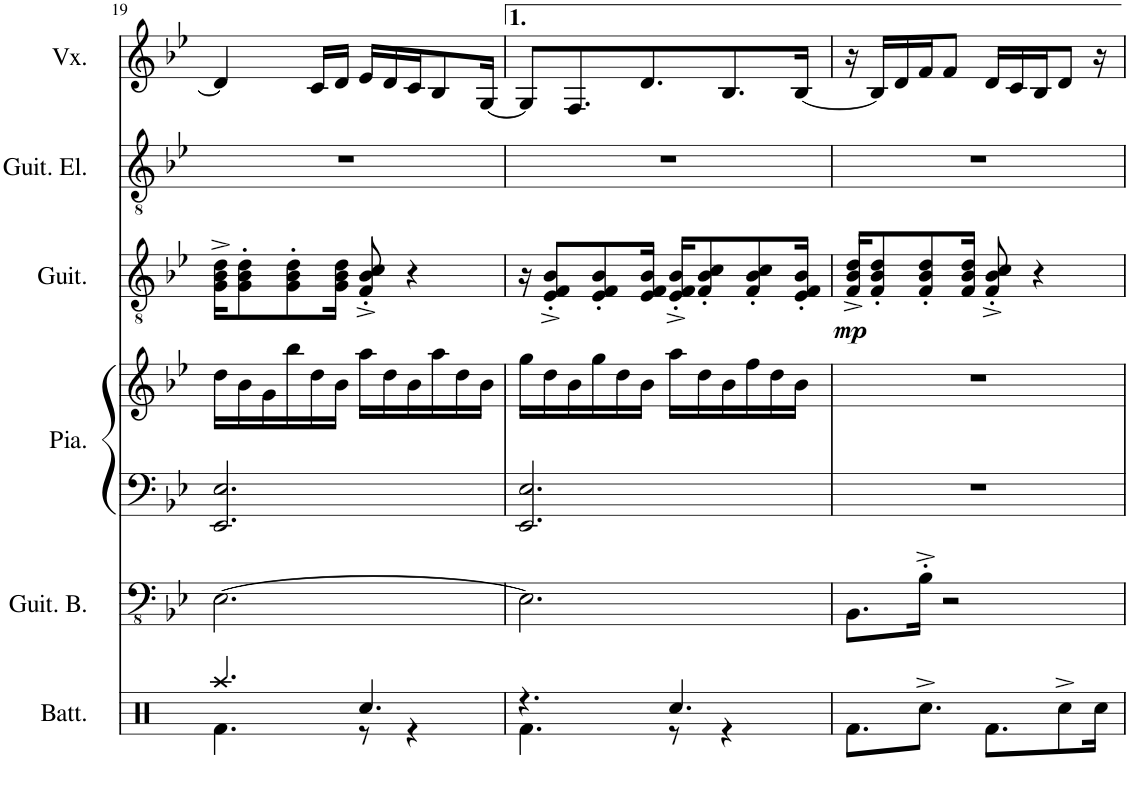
**kern	**kern	**kern	**kern	**kern	**dynam	**kern	**kern
*part6	*part5	*part4	*part4	*part3	*part3	*part2	*part1
*staff7	*staff6	*staff5	*staff4	*staff3	*staff3	*staff2	*staff1
*I"Batterie	*I"Guitare basse	*I"Piano	*	*I"Guitare acoustique	*	*I"Guitare électrique	*I"Voix
*I'Batt.	*I'Guit. B.	*I'Pia.	*	*I'Guit.	*	*I'Guit. El.	*I'Vx.
!!LO:PB:g=z
*clefX	*clefFv4	*clefF4	*clefG2	*clefGv2	*	*clefGv2	*clefG2
*k[]	*k[b-e-]	*k[b-e-]	*k[b-e-]	*k[b-e-]	*	*k[b-e-]	*k[b-e-]
*M6/8	*M6/8	*M6/8	*M6/8	*M6/8	*	*M6/8	*M6/8
=19	=19	=19	=19	=19	=19	=19	=19
*^	*	*	*	*	*	*	*
4.Raa/	4.Rf\	[2.EE-\	2.EE-/ 2.E-/	16dd\LL	16G\^ 16B-\^ 16d\^KL	.	2.r	4d/]
.	.	.	.	16b-\	8G\' 8B-\' 8d\'	.	.	.
.	.	.	.	16g\	.	.	.	.
.	.	.	.	16bb-\	8G\' 8B-\' 8d\'	.	.	.
.	.	.	.	16dd\	.	.	.	16c/LL
.	.	.	.	16b-\JJ	16G\ 16B-\ 16d\Jk	.	.	16d/JJ
4.Rcc/	8r	.	.	16aa\LL	8F/'^ 8B-/'^ 8c/'^	.	.	16e-/LL
.	.	.	.	16dd\	.	.	.	16d/
.	4r	.	.	16b-\	4r	.	.	16c/J
.	.	.	.	16aa\	.	.	.	8B-/
.	.	.	.	16dd\	.	.	.	.
.	.	.	.	16b-\JJ	.	.	.	[16G/Jk
=20	=20	=20	=20	=20	=20	=20	=20	=20
4.r	4.Rf\	2.EE-\]	2.EE-/ 2.E-/	16gg\LL	16r	.	2.r	8G/L]
.	.	.	.	16dd\	8E-/'^ 8F/'^ 8B-/'^L	.	.	.
.	.	.	.	16b-\	.	.	.	8.F/
.	.	.	.	16gg\	8E-/' 8F/' 8B-/'	.	.	.
.	.	.	.	16dd\	.	.	.	.
.	.	.	.	16b-\JJ	16E-/ 16F/ 16B-/Jk	.	.	8.d/
4.Rcc/	8r	.	.	16aa\LL	16E-/'^ 16F/'^ 16B-/'^KL	.	.	.
.	.	.	.	16dd\	8F/' 8B-/' 8c/'	.	.	.
.	4r	.	.	16b-\	.	.	.	8.B-/
.	.	.	.	16ff\	8F/' 8B-/' 8c/'	.	.	.
.	.	.	.	16dd\	.	.	.	.
.	.	.	.	16b-\JJ	16E-/' 16F/' 16B-/'Jk	.	.	[16B-/Jk
*v	*v	*	*	*	*	*	*	*
=21	=21	=21	=21	=21	=21	=21	=21
!	!	!	!	!	!LO:DY:b	!	!
8.Rf\L	8.BBB-\L	2.r	2.r	16F/^ 16B-/^ 16d/^KL	mp	2.r	16r
.	.	.	.	8F/' 8B-/' 8d/'	.	.	16B-/LL]
.	.	.	.	.	.	.	16d/
8.Rcc^\J	16BB-'^\Jk	.	.	8F/' 8B-/' 8d/'	.	.	16f/J
.	2r	.	.	.	.	.	8f/J
.	.	.	.	16F/ 16B-/ 16d/Jk	.	.	.
8.Rf\L	.	.	.	8F/'^ 8B-/'^ 8c/'^	.	.	16d/LL
.	.	.	.	.	.	.	16c/
.	.	.	.	4r	.	.	16B-/J
8Rcc^\	.	.	.	.	.	.	8d/J
16Rcc\Jk	.	.	.	.	.	.	16r
=	=	=	=	=	=	=	=
*-	*-	*-	*-	*-	*-	*-	*-
